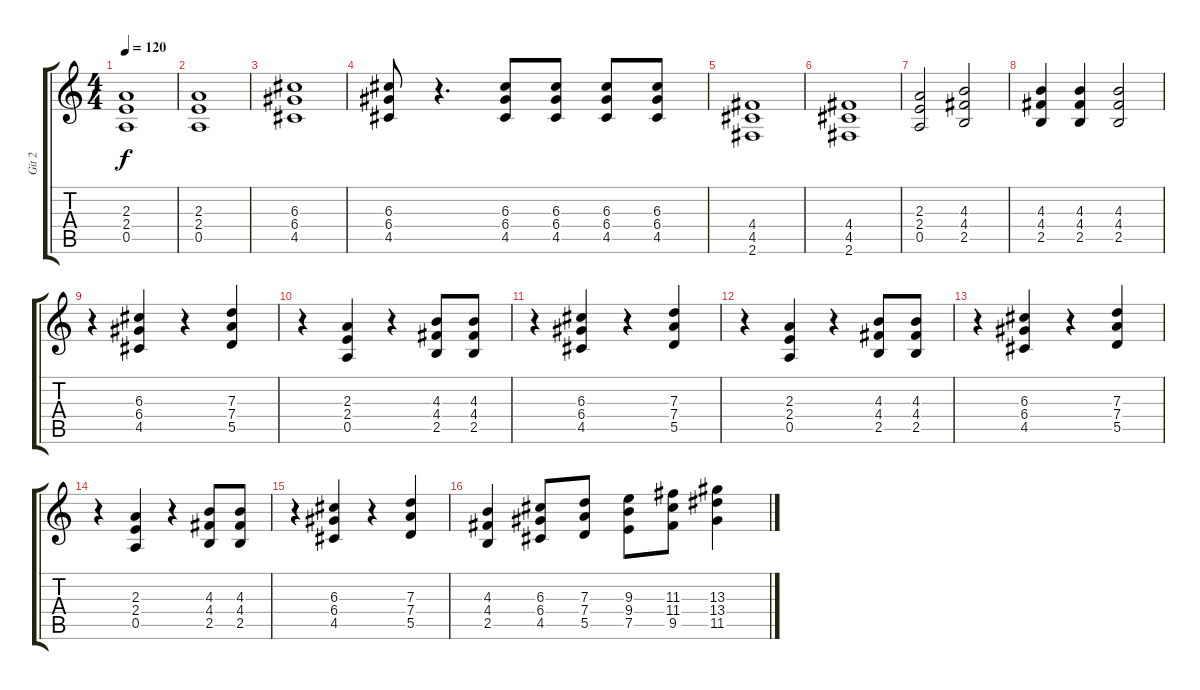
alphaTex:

\track ("Git 2" "Git 2") {instrument distortionguitar}
\staff {score tabs}
\tuning (E4 B3 G3 D3 A2 E2) {hide}
\ts (4 4)
\tempo 120
\clef g2
\ks c
(2.3 2.4 0.5).1{dy f} |
(2.3 2.4 0.5).1 |
(6.3 6.4 4.5).1 |
(6.3 6.4 4.5).8 r.4{d} (6.3 6.4 4.5).8 (6.3 6.4 4.5).8 (6.3 6.4 4.5).8 (6.3 6.4 4.5).8 |
(4.4 4.5 2.6).1 |
(4.4 4.5 2.6).1 |
(2.3 2.4 0.5).2 (4.3 4.4 2.5).2 |
(4.3 4.4 2.5).4 (4.3 4.4 2.5).4 (4.3 4.4 2.5).2 |
r.4 (6.3 6.4 4.5).4 r.4 (7.3 7.4 5.5).4 |
r.4 (2.3 2.4 0.5).4 r.4 (4.3 4.4 2.5).8 (4.3 4.4 2.5).8 |
r.4 (6.3 6.4 4.5).4 r.4 (7.3 7.4 5.5).4 |
r.4 (2.3 2.4 0.5).4 r.4 (4.3 4.4 2.5).8 (4.3 4.4 2.5).8 |
r.4 (6.3 6.4 4.5).4 r.4 (7.3 7.4 5.5).4 |
r.4 (2.3 2.4 0.5).4 r.4 (4.3 4.4 2.5).8 (4.3 4.4 2.5).8 |
r.4 (6.3 6.4 4.5).4 r.4 (7.3 7.4 5.5).4 |
(4.3 4.4 2.5).4 (6.3 6.4 4.5).8 (7.3 7.4 5.5).8 (9.3 9.4 7.5).8 (11.3 11.4 9.5).8 (13.3 13.4 11.5).4
